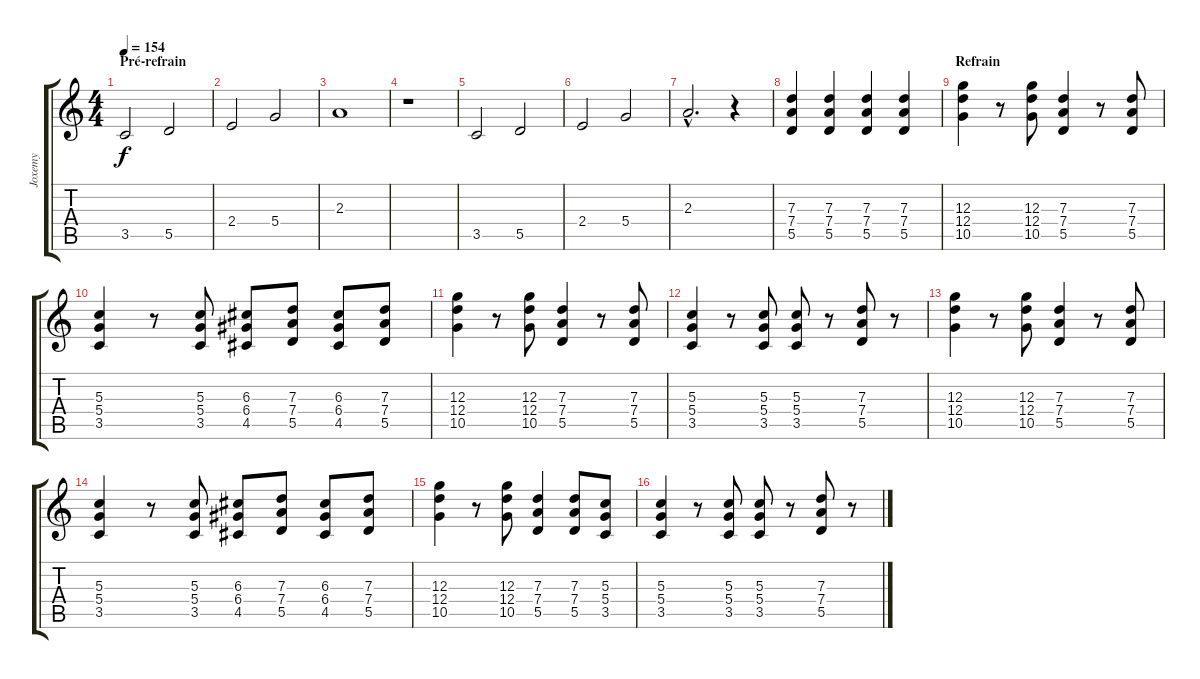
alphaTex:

\track ("Joxemy" "Joxemy") {instrument overdrivenguitar}
\staff {score tabs}
\tuning (E4 B3 G3 D3 A2 E2) {hide}
\ts (4 4)
\section ("" "Pré-refrain")
\tempo 154
\clef g2
\ks c
3.5.2{dy f instrument electricguitarclean} 5.5.2 |
2.4.2 5.4.2 |
2.3.1 |
r.1 |
3.5.2{instrument electricguitarclean} 5.5.2 |
2.4.2 5.4.2 |
2.3{hac}.2{d} r.4 |
(7.3 7.4 5.5).4{instrument overdrivenguitar} (7.3 7.4 5.5).4 (7.3 7.4 5.5).4 (7.3 7.4 5.5).4 |
\section ("" "Refrain")
(12.3 12.4 10.5).4 r.8 (12.3 12.4 10.5).8 (7.3 7.4 5.5).4 r.8 (7.3 7.4 5.5).8 |
(5.3 5.4 3.5).4 r.8 (5.3 5.4 3.5).8 (6.3 6.4 4.5).8 (7.3 7.4 5.5).8 (6.3 6.4 4.5).8 (7.3 7.4 5.5).8 |
(12.3 12.4 10.5).4 r.8 (12.3 12.4 10.5).8 (7.3 7.4 5.5).4 r.8 (7.3 7.4 5.5).8 |
(5.3 5.4 3.5).4 r.8 (5.3 5.4 3.5).8 (5.3 5.4 3.5).8 r.8 (7.3 7.4 5.5).8 r.8 |
(12.3 12.4 10.5).4 r.8 (12.3 12.4 10.5).8 (7.3 7.4 5.5).4 r.8 (7.3 7.4 5.5).8 |
(5.3 5.4 3.5).4 r.8 (5.3 5.4 3.5).8 (6.3 6.4 4.5).8 (7.3 7.4 5.5).8 (6.3 6.4 4.5).8 (7.3 7.4 5.5).8 |
(12.3 12.4 10.5).4 r.8 (12.3 12.4 10.5).8 (7.3 7.4 5.5).4 (7.3 7.4 5.5).8 (5.3 5.4 3.5).8 |
(5.3 5.4 3.5).4 r.8 (5.3 5.4 3.5).8 (5.3 5.4 3.5).8 r.8 (7.3 7.4 5.5).8 r.8
